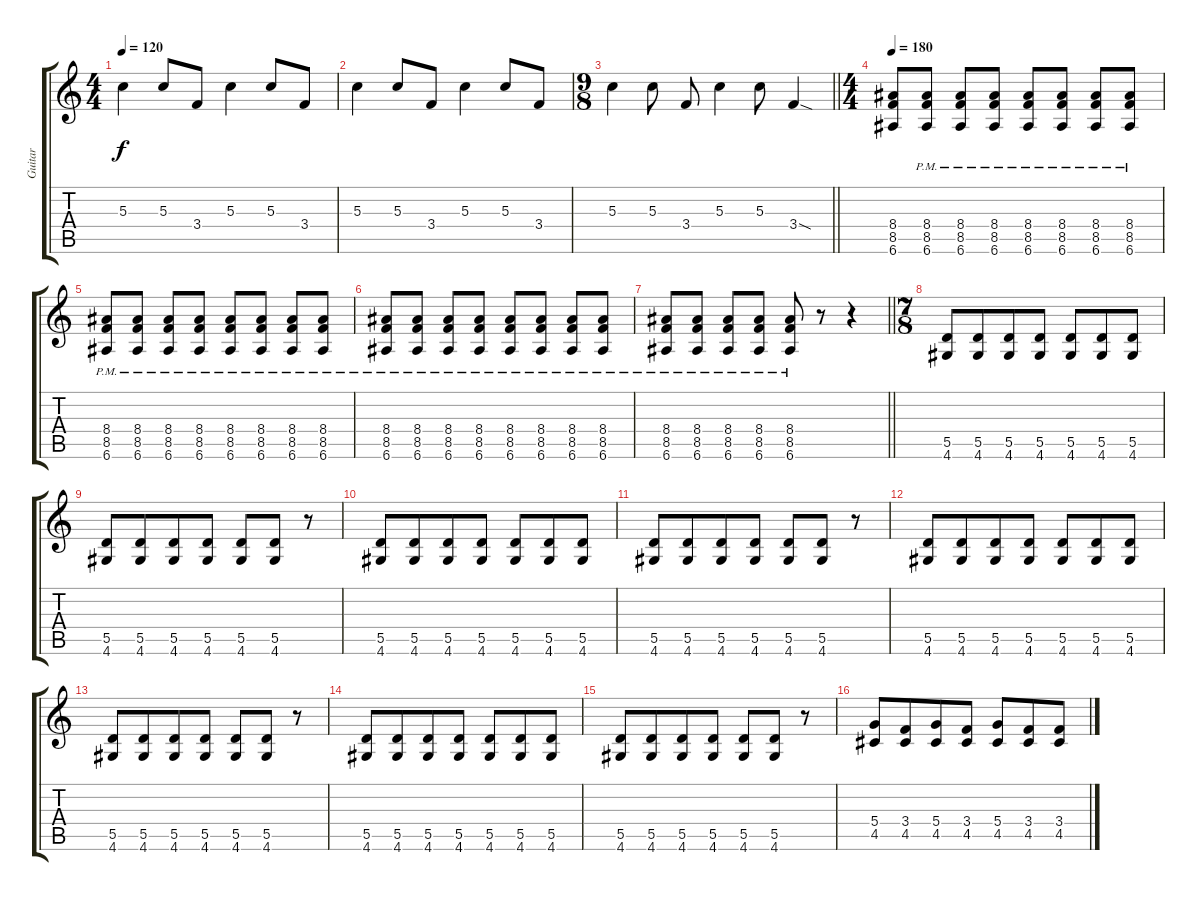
\track ("Guitar" "Guitar") {instrument overdrivenguitar}
\staff {score tabs}
\tuning (E4 B3 G3 D3 A2 E2) {hide}
\ts (4 4)
\tempo 120
\clef g2
\ks c
5.3.4{dy f} 5.3.8 3.4.8 5.3.4 5.3.8 3.4.8 |
5.3.4 5.3.8 3.4.8 5.3.4 5.3.8 3.4.8 |
\ts (9 8)
\barLineRight lightlight
5.3.4 5.3.8 3.4.8 5.3.4 5.3.8 3.4{sod}.4 |
\ts (4 4)
\tempo 180
(8.4 8.5 6.6).8{volume 13} (8.4{pm} 8.5{pm} 6.6{pm}).8{volume 8} (8.4{pm} 8.5{pm} 6.6{pm}).8{volume 13} (8.4{pm} 8.5{pm} 6.6{pm}).8 (8.4{pm} 8.5{pm} 6.6{pm}).8 (8.4{pm} 8.5{pm} 6.6{pm}).8 (8.4{pm} 8.5{pm} 6.6{pm}).8 (8.4{pm} 8.5{pm} 6.6{pm}).8 |
(8.4{pm} 8.5{pm} 6.6{pm}).8 (8.4{pm} 8.5{pm} 6.6{pm}).8 (8.4{pm} 8.5{pm} 6.6{pm}).8 (8.4{pm} 8.5{pm} 6.6{pm}).8 (8.4{pm} 8.5{pm} 6.6{pm}).8 (8.4{pm} 8.5{pm} 6.6{pm}).8 (8.4{pm} 8.5{pm} 6.6{pm}).8 (8.4{pm} 8.5{pm} 6.6{pm}).8 |
(8.4{pm} 8.5{pm} 6.6{pm}).8 (8.4{pm} 8.5{pm} 6.6{pm}).8 (8.4{pm} 8.5{pm} 6.6{pm}).8 (8.4{pm} 8.5{pm} 6.6{pm}).8 (8.4{pm} 8.5{pm} 6.6{pm}).8 (8.4{pm} 8.5{pm} 6.6{pm}).8 (8.4{pm} 8.5{pm} 6.6{pm}).8 (8.4{pm} 8.5{pm} 6.6{pm}).8 |
\barLineRight lightlight
(8.4{pm} 8.5{pm} 6.6{pm}).8 (8.4{pm} 8.5{pm} 6.6{pm}).8 (8.4{pm} 8.5{pm} 6.6{pm}).8 (8.4{pm} 8.5{pm} 6.6{pm}).8 (8.4{pm} 8.5{pm} 6.6{pm}).8 r.8 r.4 |
\ts (7 8)
(5.5 4.6).8 (5.5 4.6).8 (5.5 4.6).8 (5.5 4.6).8 (5.5 4.6).8 (5.5 4.6).8 (5.5 4.6).8 |
(5.5 4.6).8 (5.5 4.6).8 (5.5 4.6).8 (5.5 4.6).8 (5.5 4.6).8 (5.5 4.6).8 r.8 |
(5.5 4.6).8 (5.5 4.6).8 (5.5 4.6).8 (5.5 4.6).8 (5.5 4.6).8 (5.5 4.6).8 (5.5 4.6).8 |
(5.5 4.6).8 (5.5 4.6).8 (5.5 4.6).8 (5.5 4.6).8 (5.5 4.6).8 (5.5 4.6).8 r.8 |
(5.5 4.6).8 (5.5 4.6).8 (5.5 4.6).8 (5.5 4.6).8 (5.5 4.6).8 (5.5 4.6).8 (5.5 4.6).8 |
(5.5 4.6).8 (5.5 4.6).8 (5.5 4.6).8 (5.5 4.6).8 (5.5 4.6).8 (5.5 4.6).8 r.8 |
(5.5 4.6).8 (5.5 4.6).8 (5.5 4.6).8 (5.5 4.6).8 (5.5 4.6).8 (5.5 4.6).8 (5.5 4.6).8 |
(5.5 4.6).8 (5.5 4.6).8 (5.5 4.6).8 (5.5 4.6).8 (5.5 4.6).8 (5.5 4.6).8 r.8 |
(5.4 4.5).8 (3.4 4.5).8 (5.4 4.5).8 (3.4 4.5).8 (5.4 4.5).8 (3.4 4.5).8 (3.4 4.5).8
